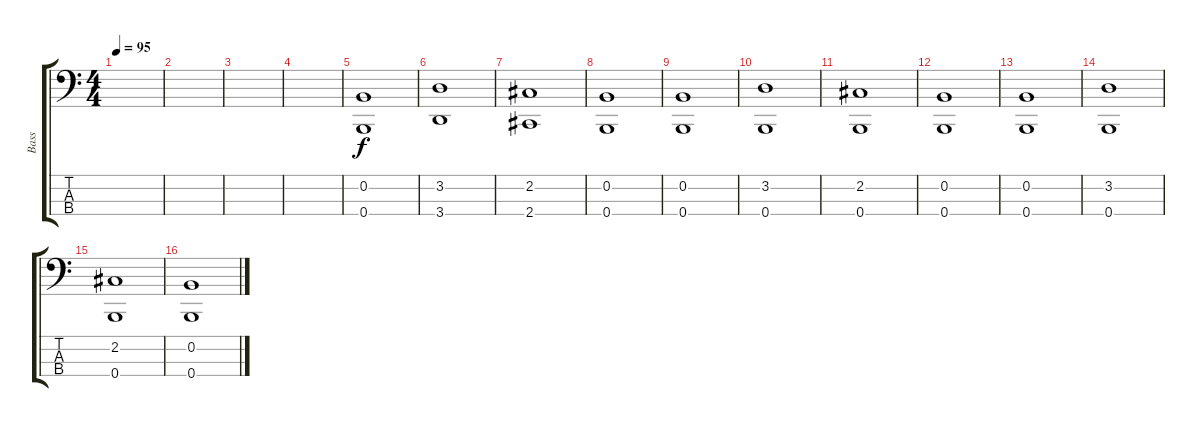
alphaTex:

\track ("Bass" "Bass") {instrument electricbasspick}
\staff {score tabs}
\tuning (E2 B1 Gb1 B0) {hide}
\ts (4 4)
\tempo 95
\clef f4
\ks c
|
|
|
|
(0.2 0.4).1{instrument slapbass1} |
(3.2 3.4).1 |
(2.2 2.4).1 |
(0.2 0.4).1 |
(0.2 0.4).1{instrument electricbasspick} |
(3.2 0.4).1 |
(2.2 0.4).1 |
(0.2 0.4).1 |
(0.2 0.4).1 |
(3.2 0.4).1 |
(2.2 0.4).1 |
(0.2 0.4).1
